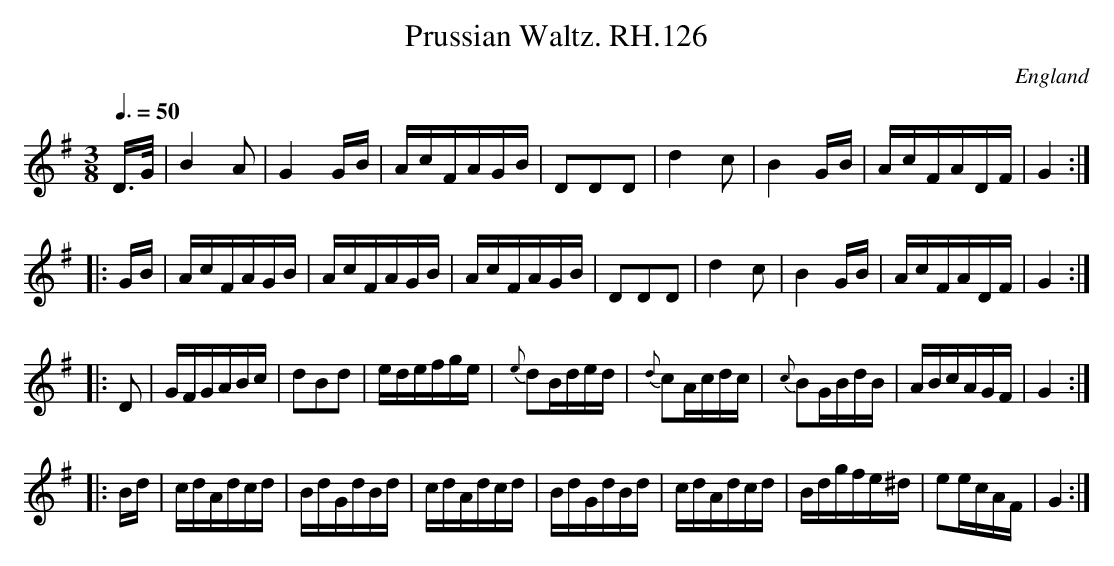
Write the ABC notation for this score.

X:1
T:Prussian Waltz. RH.126
L:1/16
M:3/8
O:England
Q:3/8=50
K:G
D>G|B4A2|G4GB|AcFAGB|D2D2D2|\
d4c2|B4GB|AcFADF|G4:|!
|:GB|AcFAGB|AcFAGB|AcFAGB|D2D2D2|\
d4c2|B4GB|AcFADF|G4:|!
|:D2|GFGABc|d2B2d2|edefge|{e}d2Bded|\
{d}c2Acdc|{c}B2GBdB|ABcAGF|G4:|!
|:Bd|cdAdcd|BdGdBd|cdAdcd|BdGdBd|\
cdAdcd|Bdgfe^d|e2ecAF|G4:|
